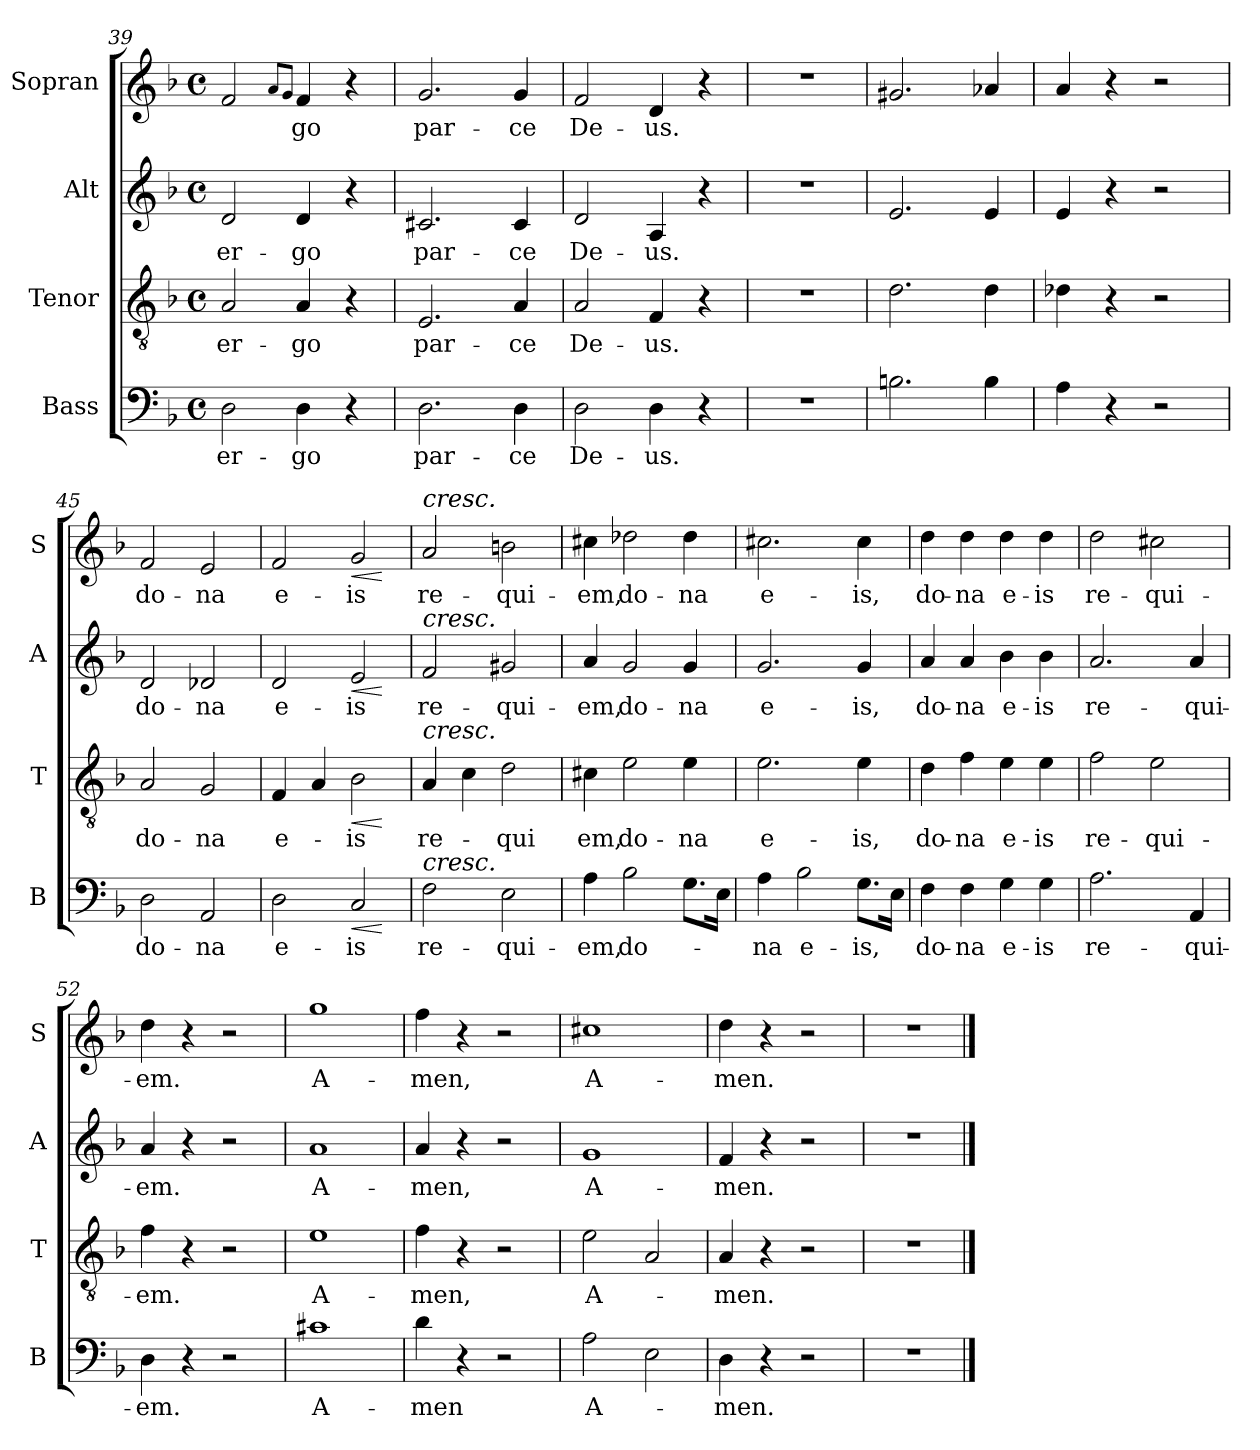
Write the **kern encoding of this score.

**kern	**text	**dynam	**kern	**text	**dynam	**kern	**text	**dynam	**kern	**text	**dynam
*part4	*part4	*part4	*part3	*part3	*part3	*part2	*part2	*part2	*part1	*part1	*part1
*staff4	*staff4	*staff4	*staff3	*staff3	*staff3	*staff2	*staff2	*staff2	*staff1	*staff1	*staff1
*I"Bass	*	*	*I"Tenor	*	*	*I"Alt	*	*	*I"Sopran	*	*
*I'B	*	*	*I'T	*	*	*I'A	*	*	*I'S	*	*
*clefF4	*	*	*clefGv2	*	*	*clefG2	*	*	*clefG2	*	*
*k[b-]	*	*	*k[b-]	*	*	*k[b-]	*	*	*k[b-]	*	*
*F:	*	*	*F:	*	*	*F:	*	*	*F:	*	*
*M4/4	*	*	*M4/4	*	*	*M4/4	*	*	*M4/4	*	*
*met(c)	*	*	*met(c)	*	*	*met(c)	*	*	*met(c)	*	*
=39	=39	=39	=39	=39	=39	=39	=39	=39	=39	=39	=39
!	!LO:LY:b	!	!	!LO:LY:b	!	!	!LO:LY:b	!	!	!	!
2D\	er-	.	2A/	er-	.	2d/	er-	.	2f/	.	.
.	.	.	.	.	.	.	.	.	8qa/L	.	.
.	.	.	.	.	.	.	.	.	8qg/J	.	.
!	!LO:LY:b	!	!	!LO:LY:b	!	!	!LO:LY:b	!	!	!LO:LY:b	!
4D\	-go	.	4A/	-go	.	4d/	-go	.	4f/	go	.
4r	.	.	4r	.	.	4r	.	.	4r	.	.
=40	=40	=40	=40	=40	=40	=40	=40	=40	=40	=40	=40
!	!LO:LY:b	!	!	!LO:LY:b	!	!	!LO:LY:b	!	!	!LO:LY:b	!
2.D\	par-	.	2.E/	par-	.	2.c#X/	par-	.	2.g/	par-	.
!	!LO:LY:b	!	!	!LO:LY:b	!	!	!LO:LY:b	!	!	!LO:LY:b	!
4D\	-ce	.	4A/	-ce	.	4c#/	-ce	.	4g/	-ce	.
=41	=41	=41	=41	=41	=41	=41	=41	=41	=41	=41	=41
!	!LO:LY:b	!	!	!LO:LY:b	!	!	!LO:LY:b	!	!	!LO:LY:b	!
2D\	De-	.	2A/	De-	.	2d/	De-	.	2f/	De-	.
!	!LO:LY:b	!	!	!LO:LY:b	!	!	!LO:LY:b	!	!	!LO:LY:b	!
4D\	-us.	.	4F/	-us.	.	4A/	-us.	.	4d/	-us.	.
4r	.	.	4r	.	.	4r	.	.	4r	.	.
=42	=42	=42	=42	=42	=42	=42	=42	=42	=42	=42	=42
1r	.	.	1r	.	.	1r	.	.	1r	.	.
=43	=43	=43	=43	=43	=43	=43	=43	=43	=43	=43	=43
2.Bn\	.	.	2.d\	.	.	2.e/	.	.	2.g#X/	.	.
4B\	.	.	4d\	.	.	4e/	.	.	4a-X/	.	.
!!LO:PB:g=z
=44	=44	=44	=44	=44	=44	=44	=44	=44	=44	=44	=44
4A\	.	.	4d-X\	.	.	4e/	.	.	4a/	.	.
4r	.	.	4r	.	.	4r	.	.	4r	.	.
2r	.	.	2r	.	.	2r	.	.	2r	.	.
=45	=45	=45	=45	=45	=45	=45	=45	=45	=45	=45	=45
!	!LO:LY:b	!	!	!LO:LY:b	!	!	!LO:LY:b	!	!	!LO:LY:b	!
2D\	do-	.	2A/	do-	.	2d/	do-	.	2f/	do-	.
!	!LO:LY:b	!	!	!LO:LY:b	!	!	!LO:LY:b	!	!	!LO:LY:b	!
2AA/	-na	.	2G/	-na	.	2d-X/	-na	.	2e/	-na	.
=46	=46	=46	=46	=46	=46	=46	=46	=46	=46	=46	=46
!	!LO:LY:b	!	!	!LO:LY:b	!	!	!LO:LY:b	!	!	!LO:LY:b	!
2D\	e-	.	4F/	e-	.	2d/	e-	.	2f/	e-	.
.	.	.	4A/	.	.	.	.	.	.	.	.
!	!LO:LY:b	!LO:HP:b	!	!LO:LY:b	!LO:HP:b	!	!LO:LY:b	!LO:HP:b	!	!LO:LY:b	!LO:HP:b
2C/	-is	<	2B-\	-is	<	2e/	-is	<	2g/	-is	<
.	.	[	.	.	[	.	.	[	.	.	[
=47	=47	=47	=47	=47	=47	=47	=47	=47	=47	=47	=47
!	!	!	!	!	!	!	!	!	!LO:TX:a:i:t=cresc.	!	!
!	!	!	!	!	!	!LO:TX:a:i:t=cresc.	!	!	!	!	!
!	!	!	!LO:TX:a:i:t=cresc.	!	!	!	!	!	!	!	!
!LO:TX:a:i:t=cresc.	!	!	!	!	!	!	!	!	!	!	!
!	!LO:LY:b	!	!	!LO:LY:b	!	!	!LO:LY:b	!	!	!LO:LY:b	!
2F\	re-	.	4A/	re-	.	2f/	re-	.	2a/	re-	.
.	.	.	4c\	.	.	.	.	.	.	.	.
!	!LO:LY:b	!	!	!LO:LY:b	!	!	!LO:LY:b	!	!	!LO:LY:b	!
2E\	-qui-	.	2d\	-qui	.	2g#X/	-qui-	.	2bn\	-qui-	.
=48	=48	=48	=48	=48	=48	=48	=48	=48	=48	=48	=48
!	!LO:LY:b	!	!	!LO:LY:b	!	!	!LO:LY:b	!	!	!LO:LY:b	!
4A\	-em,	.	4c#X\	em,	.	4a/	-em,	.	4cc#X\	-em,	.
!	!LO:LY:b	!	!	!LO:LY:b	!	!	!LO:LY:b	!	!	!LO:LY:b	!
2B-\	do-	.	2e\	do-	.	2g/	do-	.	2dd-X\	do-	.
!	!	!	!	!LO:LY:b	!	!	!LO:LY:b	!	!	!LO:LY:b	!
8.G\L	.	.	4e\	-na	.	4g/	-na	.	4dd-\	-na	.
16E\Jk	.	.	.	.	.	.	.	.	.	.	.
=49	=49	=49	=49	=49	=49	=49	=49	=49	=49	=49	=49
!	!LO:LY:b	!	!	!LO:LY:b	!	!	!LO:LY:b	!	!	!LO:LY:b	!
4A\	-na	.	2.e\	e-	.	2.g/	e-	.	2.cc#X\	e-	.
!	!LO:LY:b	!	!	!	!	!	!	!	!	!	!
2B-\	e-	.	.	.	.	.	.	.	.	.	.
!	!LO:LY:b	!	!	!LO:LY:b	!	!	!LO:LY:b	!	!	!LO:LY:b	!
8.G\L	-is,	.	4e\	-is,	.	4g/	-is,	.	4cc#\	-is,	.
16E\Jk	.	.	.	.	.	.	.	.	.	.	.
!!LO:LB:g=z
=50	=50	=50	=50	=50	=50	=50	=50	=50	=50	=50	=50
!	!LO:LY:b	!	!	!LO:LY:b	!	!	!LO:LY:b	!	!	!LO:LY:b	!
4F\	do-	.	4d\	do-	.	4a/	do-	.	4dd\	do-	.
!	!LO:LY:b	!	!	!LO:LY:b	!	!	!LO:LY:b	!	!	!LO:LY:b	!
4F\	-na	.	4f\	-na	.	4a/	-na	.	4dd\	-na	.
!	!LO:LY:b	!	!	!LO:LY:b	!	!	!LO:LY:b	!	!	!LO:LY:b	!
4G\	e-	.	4e\	e-	.	4b-\	e-	.	4dd\	e-	.
!	!LO:LY:b	!	!	!LO:LY:b	!	!	!LO:LY:b	!	!	!LO:LY:b	!
4G\	-is	.	4e\	-is	.	4b-\	-is	.	4dd\	-is	.
=51	=51	=51	=51	=51	=51	=51	=51	=51	=51	=51	=51
!	!LO:LY:b	!	!	!LO:LY:b	!	!	!LO:LY:b	!	!	!LO:LY:b	!
2.A\	re-	.	2f\	re-	.	2.a/	re-	.	2dd\	re-	.
!	!	!	!	!LO:LY:b	!	!	!	!	!	!LO:LY:b	!
.	.	.	2e\	-qui-	.	.	.	.	2cc#X\	-qui-	.
!	!LO:LY:b	!	!	!	!	!	!LO:LY:b	!	!	!	!
4AA/	-qui-	.	.	.	.	4a/	-qui-	.	.	.	.
=52	=52	=52	=52	=52	=52	=52	=52	=52	=52	=52	=52
!	!LO:LY:b	!	!	!LO:LY:b	!	!	!LO:LY:b	!	!	!LO:LY:b	!
4D\	-em.	.	4f\	-em.	.	4a/	-em.	.	4dd\	-em.	.
4r	.	.	4r	.	.	4r	.	.	4r	.	.
2r	.	.	2r	.	.	2r	.	.	2r	.	.
=53	=53	=53	=53	=53	=53	=53	=53	=53	=53	=53	=53
!	!LO:LY:b	!	!	!LO:LY:b	!	!	!LO:LY:b	!	!	!LO:LY:b	!
1c#X	A-	.	1e	A-	.	1a	A-	.	1gg	A-	.
=54	=54	=54	=54	=54	=54	=54	=54	=54	=54	=54	=54
!	!LO:LY:b	!	!	!LO:LY:b	!	!	!LO:LY:b	!	!	!LO:LY:b	!
4d\	-men	.	4f\	-men,	.	4a/	-men,	.	4ff\	-men,	.
4r	.	.	4r	.	.	4r	.	.	4r	.	.
2r	.	.	2r	.	.	2r	.	.	2r	.	.
=55	=55	=55	=55	=55	=55	=55	=55	=55	=55	=55	=55
!	!LO:LY:b	!	!	!LO:LY:b	!	!	!LO:LY:b	!	!	!LO:LY:b	!
2A\	A-	.	2e\	A-	.	1g	A-	.	1cc#X	A-	.
2E\	.	.	2A/	.	.	.	.	.	.	.	.
!!LO:PB:g=z
=56	=56	=56	=56	=56	=56	=56	=56	=56	=56	=56	=56
!	!LO:LY:b	!	!	!LO:LY:b	!	!	!LO:LY:b	!	!	!LO:LY:b	!
4D\	-men.	.	4A/	-men.	.	4f/	-men.	.	4dd\	-men.	.
4r	.	.	4r	.	.	4r	.	.	4r	.	.
2r	.	.	2r	.	.	2r	.	.	2r	.	.
=57	=57	=57	=57	=57	=57	=57	=57	=57	=57	=57	=57
1r	.	.	1r	.	.	1r	.	.	1r	.	.
==	==	==	==	==	==	==	==	==	==	==	==
*-	*-	*-	*-	*-	*-	*-	*-	*-	*-	*-	*-
